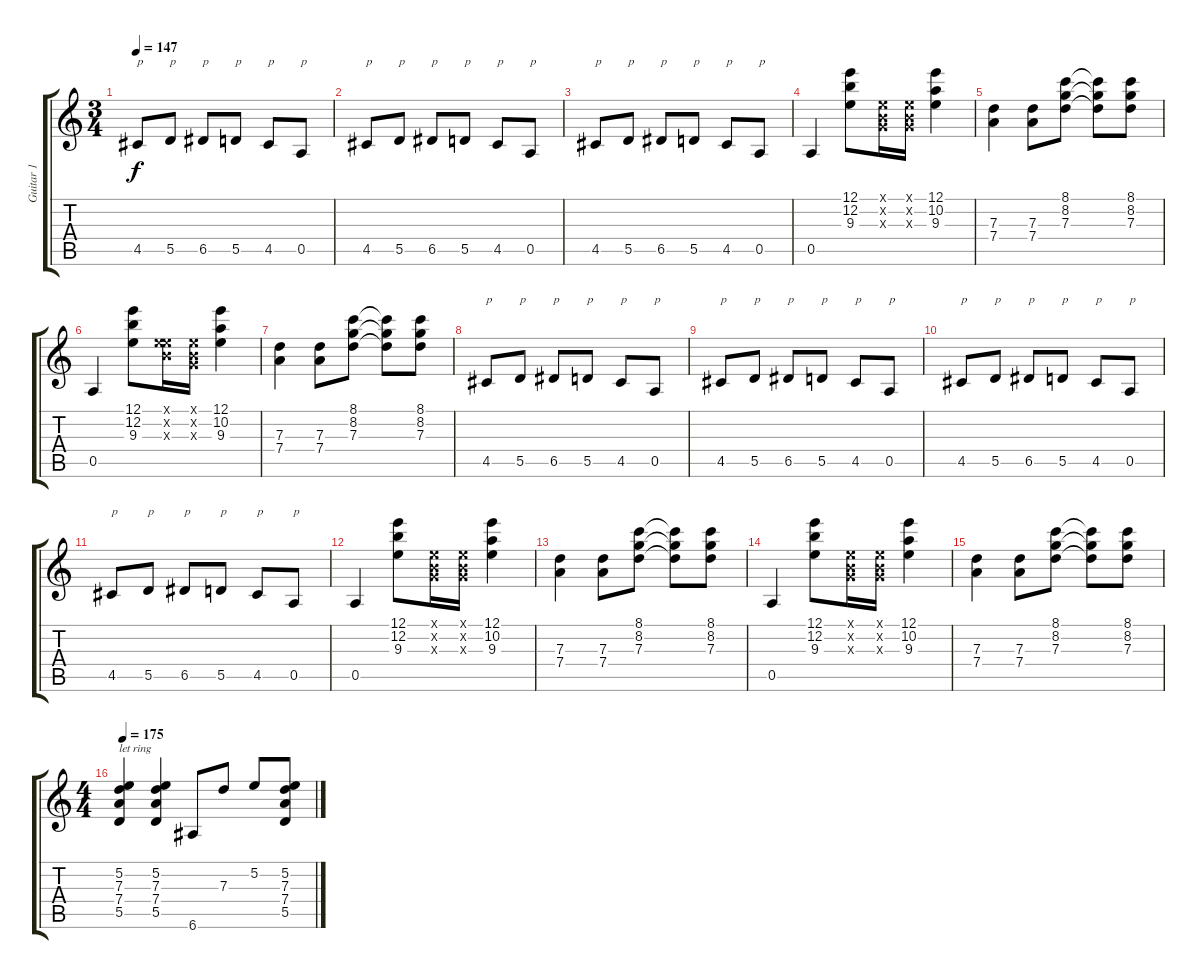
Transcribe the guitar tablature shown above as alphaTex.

\track ("Guitar 1" "Guitar 1") {instrument distortionguitar}
\staff {score tabs}
\tuning (E4 B3 G3 D3 A2 E2) {hide}
\ts (3 4)
\tempo 147
\clef g2
\ks c
4.5.8{txt "p" dy f} 5.5.8{txt "p"} 6.5.8{txt "p"} 5.5.8{txt "p"} 4.5.8{txt "p"} 0.5.8{txt "p"} |
4.5.8{txt "p"} 5.5.8{txt "p"} 6.5.8{txt "p"} 5.5.8{txt "p"} 4.5.8{txt "p"} 0.5.8{txt "p"} |
4.5.8{txt "p"} 5.5.8{txt "p"} 6.5.8{txt "p"} 5.5.8{txt "p"} 4.5.8{txt "p"} 0.5.8{txt "p"} |
0.5.4{volume 16} (12.1 12.2 9.3).8 (0.1{x} 0.2{x} 0.3{x}).16 (0.1{x} 0.2{x} 0.3{x}).16 (12.1 10.2 9.3).4 |
(7.3 7.4).4 (7.3 7.4).8 (8.1 8.2 7.3).8 (8.1{t} 8.2{t} 7.3{t}).8 (8.1 8.2 7.3).8 |
0.5.4 (12.1 12.2 9.3).8 (0.1{x} 0.2{x} 9.3{x}).16 (0.1{x} 0.2{x} 0.3{x}).16 (12.1 10.2 9.3).4 |
(7.3 7.4).4 (7.3 7.4).8 (8.1 8.2 7.3).8 (8.1{t} 8.2{t} 7.3{t}).8 (8.1 8.2 7.3).8 |
4.5.8{txt "p" volume 13} 5.5.8{txt "p"} 6.5.8{txt "p"} 5.5.8{txt "p"} 4.5.8{txt "p"} 0.5.8{txt "p"} |
4.5.8{txt "p"} 5.5.8{txt "p"} 6.5.8{txt "p"} 5.5.8{txt "p"} 4.5.8{txt "p"} 0.5.8{txt "p"} |
4.5.8{txt "p"} 5.5.8{txt "p"} 6.5.8{txt "p"} 5.5.8{txt "p"} 4.5.8{txt "p"} 0.5.8{txt "p"} |
4.5.8{txt "p"} 5.5.8{txt "p"} 6.5.8{txt "p"} 5.5.8{txt "p"} 4.5.8{txt "p"} 0.5.8{txt "p"} |
0.5.4{volume 16} (12.1 12.2 9.3).8 (0.1{x} 0.2{x} 0.3{x}).16 (0.1{x} 0.2{x} 0.3{x}).16 (12.1 10.2 9.3).4 |
(7.3 7.4).4 (7.3 7.4).8 (8.1 8.2 7.3).8 (8.1{t} 8.2{t} 7.3{t}).8 (8.1 8.2 7.3).8 |
0.5.4 (12.1 12.2 9.3).8 (0.1{x} 0.2{x} 0.3{x}).16 (0.1{x} 0.2{x} 0.3{x}).16 (12.1 10.2 9.3).4 |
(7.3 7.4).4 (7.3 7.4).8 (8.1 8.2 7.3).8 (8.1{t} 8.2{t} 7.3{t}).8 (8.1 8.2 7.3).8 |
\ts (4 4)
\tempo 175
(5.2 7.3 7.4 5.5).4{txt "let ring" volume 13} (5.2 7.3 7.4 5.5).4 6.6.8 7.3.8 5.2.8 (5.2 7.3 7.4 5.5).8
